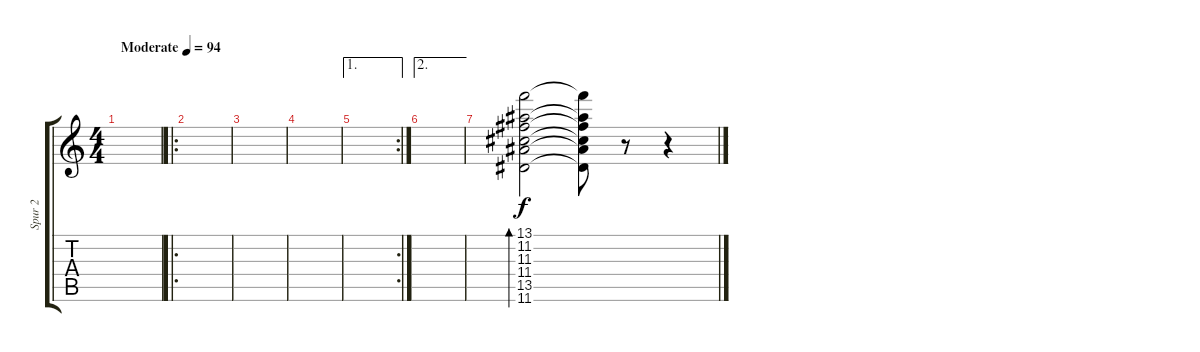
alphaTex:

\track ("Spur 2" "Spur 2") {instrument electricguitarclean}
\staff {score tabs}
\tuning (E4 B3 G3 D3 A2 E2) {hide}
\ts (4 4)
\tempo (94 "Moderate")
\clef g2
\ks c
|
\ro
|
|
|
\ae 1
\rc 2
|
\ae 2
|
(13.1 11.2 11.3 11.4 13.5 11.6).2{bd 480} (13.1{t} 11.2{t} 11.3{t} 11.4{t} 13.5{t} 11.6{t}).8{dy f} r.8 r.4
